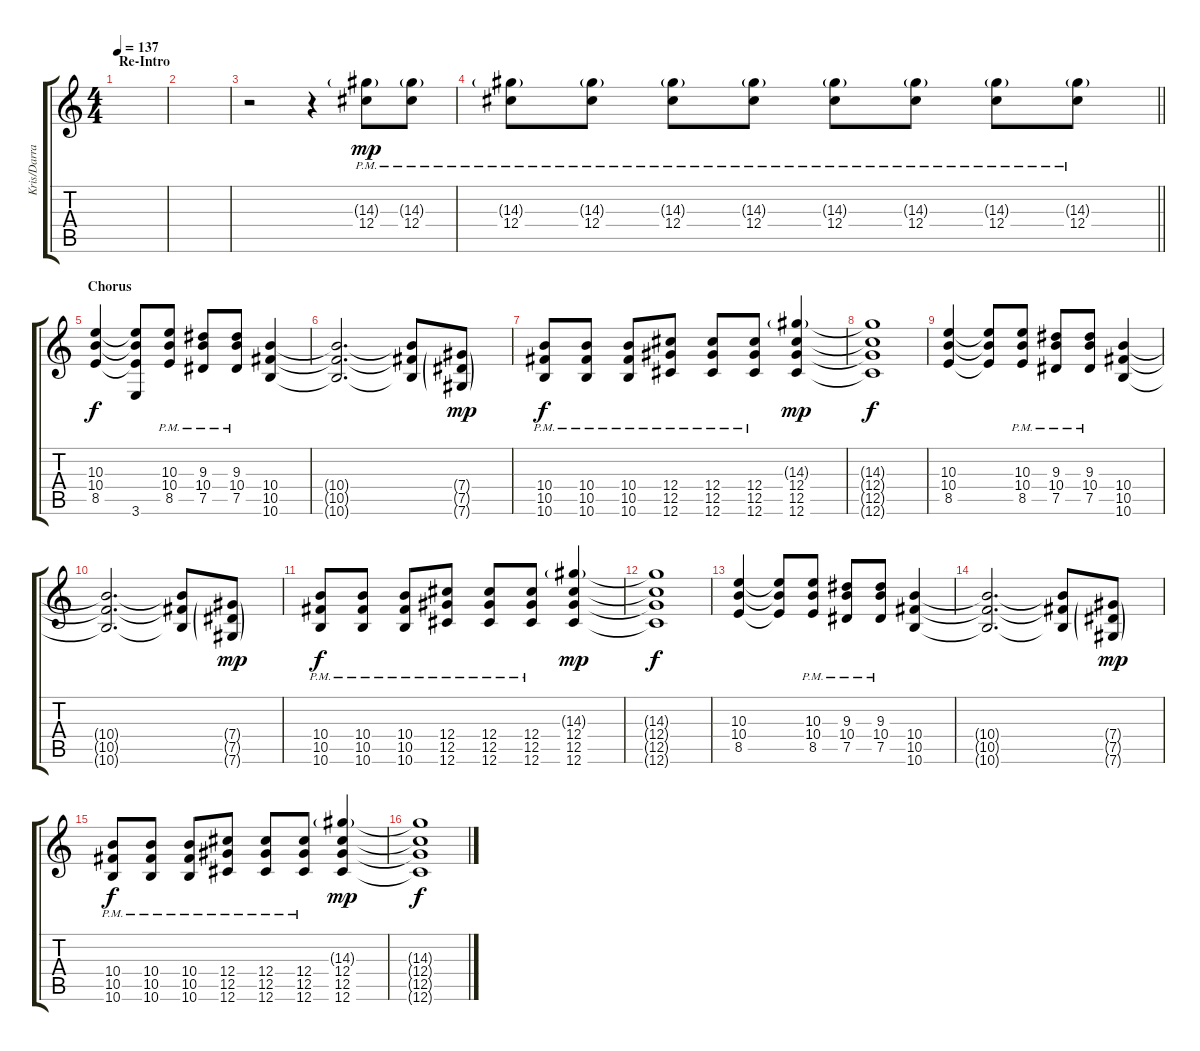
\track ("Kris/Darran" "Kris/Darra") {instrument distortionguitar}
\staff {score tabs}
\tuning (Eb4 Bb3 Gb3 Db3 Ab2 Db2) {hide}
\ts (4 4)
\section ("" "Re-Intro")
\tempo 137
\clef g2
\ks c
|
|
r.2{volume 12} r.4 (14.3{g} 12.4{pm}).8{dy mp} (14.3{g} 12.4{pm}).8 |
\barLineRight lightlight
(14.3{g pm} 12.4{pm}).8 (14.3{g pm} 12.4{pm}).8 (14.3{g pm} 12.4{pm}).8 (14.3{g pm} 12.4{pm}).8 (14.3{g pm} 12.4{pm}).8 (14.3{g pm} 12.4{pm}).8 (14.3{g pm} 12.4{pm}).8 (14.3{g pm} 12.4{pm}).8 |
\section ("" "Chorus")
(10.3 10.4 8.5).4{dy f} (10.3{t} 10.4{t} 8.5{t} 3.6).8 (10.3 10.4{pm} 8.5{pm}).8 (9.3 10.4{pm} 7.5{pm}).8 (9.3 10.4{pm} 7.5{pm}).8 (10.4 10.5 10.6).4 |
(10.4{t} 10.5{t} 10.6{t}).2{d} (10.4{t} 10.5{t} 10.6{t}).8 (7.4{g} 7.5{g} 7.6{g}).8{dy mp} |
(10.4{pm} 10.5{pm} 10.6{pm}).8{dy f} (10.4{pm} 10.5{pm} 10.6{pm}).8 (10.4{pm} 10.5{pm} 10.6{pm}).8 (12.4{pm} 12.5{pm} 12.6{pm}).8 (12.4{pm} 12.5{pm} 12.6{pm}).8 (12.4{pm} 12.5{pm} 12.6{pm}).8 (14.3{g} 12.4 12.5 12.6).4{dy mp} |
(14.3{t} 12.4{t} 12.5{t} 12.6{t}).1{dy f} |
(10.3 10.4 8.5).4 (10.3{t} 10.4{t} 8.5{t}).8 (10.3 10.4{pm} 8.5{pm}).8 (9.3 10.4{pm} 7.5{pm}).8 (9.3 10.4{pm} 7.5{pm}).8 (10.4 10.5 10.6).4 |
(10.4{t} 10.5{t} 10.6{t}).2{d} (10.4{t} 10.5{t} 10.6{t}).8 (7.4{g} 7.5{g} 7.6{g}).8{dy mp} |
(10.4{pm} 10.5{pm} 10.6{pm}).8{dy f} (10.4{pm} 10.5{pm} 10.6{pm}).8 (10.4{pm} 10.5{pm} 10.6{pm}).8 (12.4{pm} 12.5{pm} 12.6{pm}).8 (12.4{pm} 12.5{pm} 12.6{pm}).8 (12.4{pm} 12.5{pm} 12.6{pm}).8 (14.3{g} 12.4 12.5 12.6).4{dy mp} |
(14.3{t} 12.4{t} 12.5{t} 12.6{t}).1{dy f} |
(10.3 10.4 8.5).4 (10.3{t} 10.4{t} 8.5{t}).8 (10.3 10.4{pm} 8.5{pm}).8 (9.3 10.4{pm} 7.5{pm}).8 (9.3 10.4{pm} 7.5{pm}).8 (10.4 10.5 10.6).4 |
(10.4{t} 10.5{t} 10.6{t}).2{d} (10.4{t} 10.5{t} 10.6{t}).8 (7.4{g} 7.5{g} 7.6{g}).8{dy mp} |
(10.4{pm} 10.5{pm} 10.6{pm}).8{dy f} (10.4{pm} 10.5{pm} 10.6{pm}).8 (10.4{pm} 10.5{pm} 10.6{pm}).8 (12.4{pm} 12.5{pm} 12.6{pm}).8 (12.4{pm} 12.5{pm} 12.6{pm}).8 (12.4{pm} 12.5{pm} 12.6{pm}).8 (14.3{g} 12.4 12.5 12.6).4{dy mp} |
(14.3{t} 12.4{t} 12.5{t} 12.6{t}).1{dy f}
